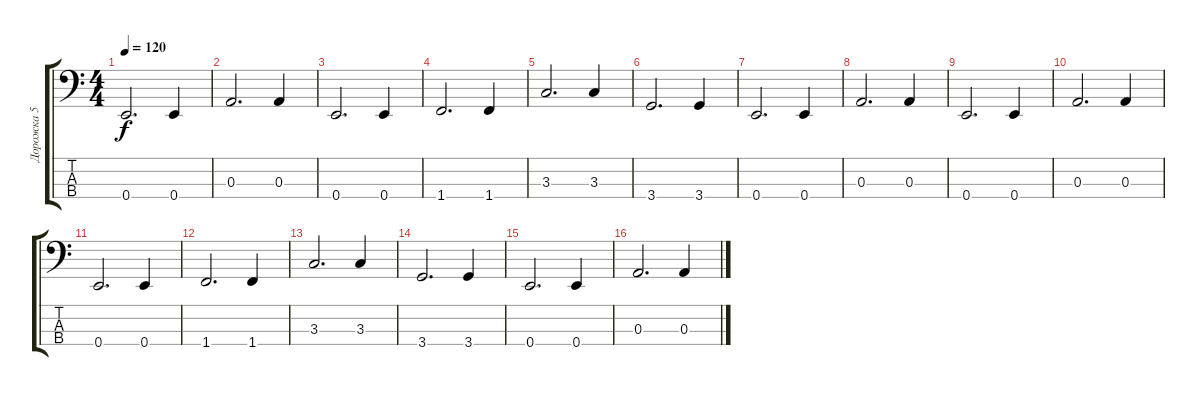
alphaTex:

\track ("Дорожка 5" "Дорожка 5") {instrument electricbassfinger}
\staff {score tabs}
\tuning (G2 D2 A1 E1) {hide}
\ts (4 4)
\tempo 120
\clef f4
\ks c
0.4.2{d dy f} 0.4.4 |
0.3.2{d} 0.3.4 |
0.4.2{d} 0.4.4 |
1.4.2{d} 1.4.4 |
3.3.2{d} 3.3.4 |
3.4.2{d} 3.4.4 |
0.4.2{d} 0.4.4 |
0.3.2{d} 0.3.4 |
0.4.2{d} 0.4.4 |
0.3.2{d} 0.3.4 |
0.4.2{d} 0.4.4 |
1.4.2{d} 1.4.4 |
3.3.2{d} 3.3.4 |
3.4.2{d} 3.4.4 |
0.4.2{d} 0.4.4 |
0.3.2{d} 0.3.4
